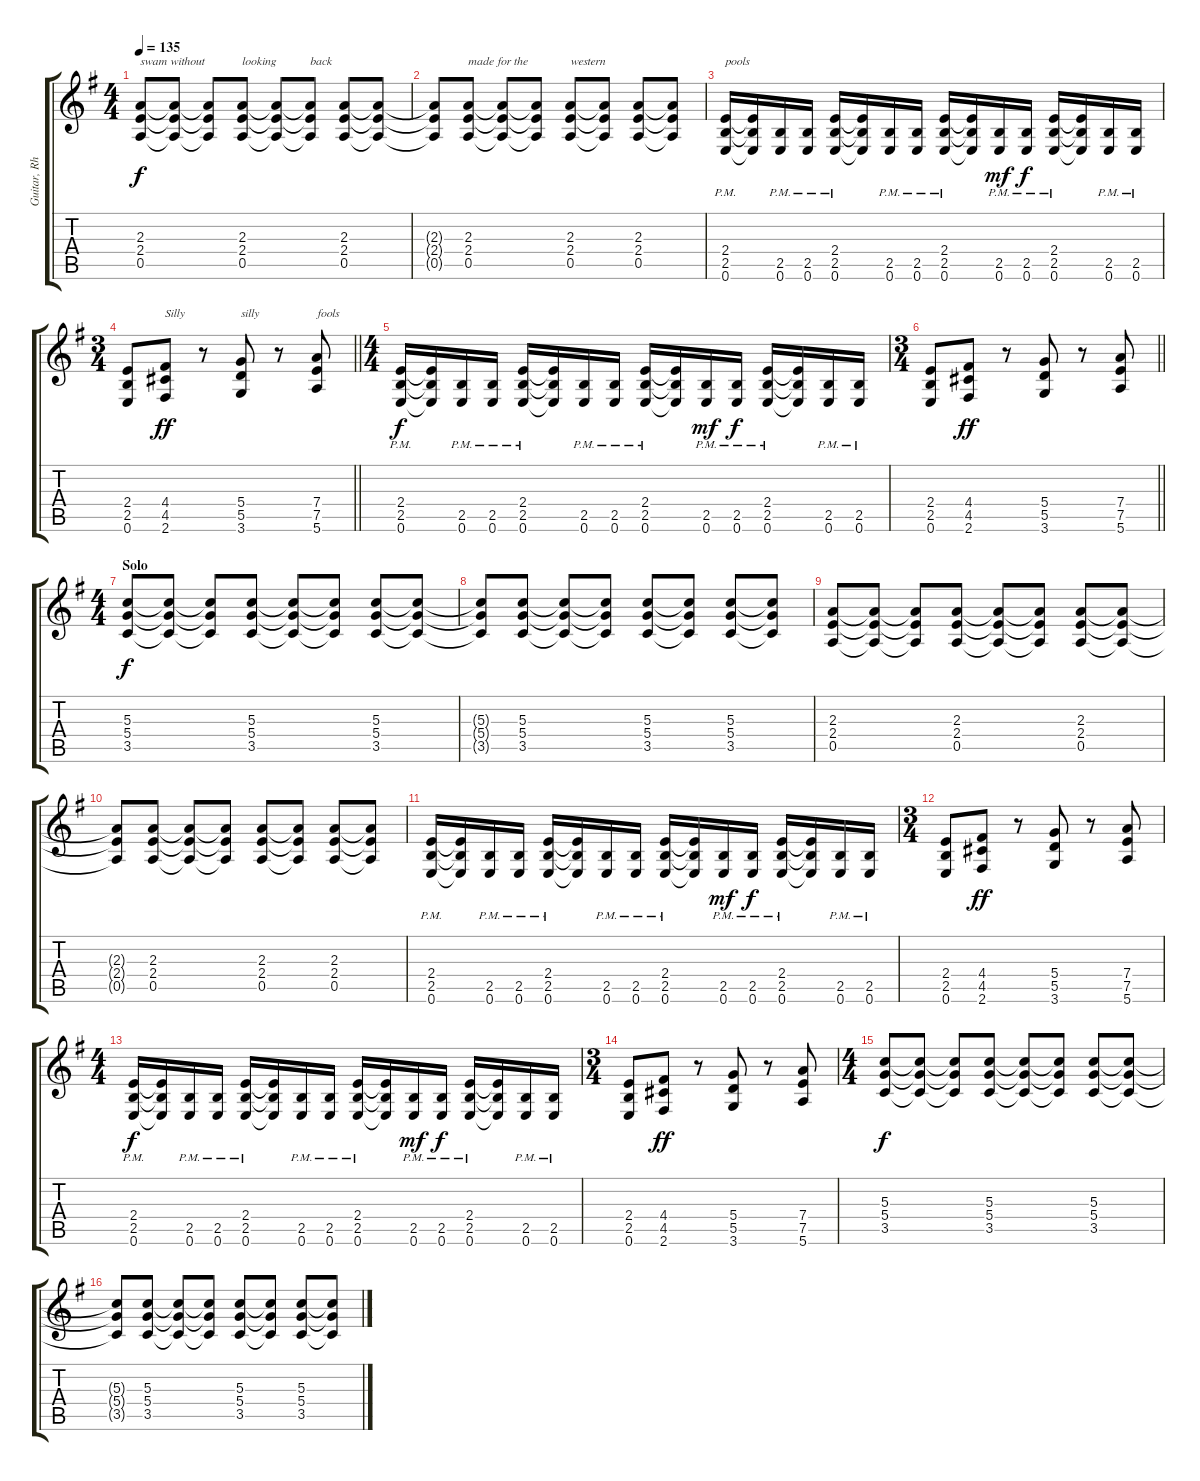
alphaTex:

\track ("Guitar, Rhythm" "Guitar, Rh") {instrument overdrivenguitar}
\staff {score tabs}
\tuning (E4 B3 G3 D3 A2 E2) {hide}
\ts (4 4)
\tempo 135
\clef g2
\ks g
(2.3 2.4 0.5).8{txt "swam without" dy f} (2.3{t} 2.4{t} 0.5{t}).8 (2.3{t} 2.4{t} 0.5{t}).8 (2.3 2.4 0.5).8{txt "looking"} (2.3{t} 2.4{t} 0.5{t}).8 (2.3{t} 2.4{t} 0.5{t}).8{txt "back"} (2.3 2.4 0.5).8 (2.3{t} 2.4{t} 0.5{t}).8 |
(2.3{t} 2.4{t} 0.5{t}).8 (2.3 2.4 0.5).8{txt "made for the"} (2.3{t} 2.4{t} 0.5{t}).8 (2.3{t} 2.4{t} 0.5{t}).8 (2.3 2.4 0.5).8{txt "western"} (2.3{t} 2.4{t} 0.5{t}).8 (2.3 2.4 0.5).8 (2.3{t} 2.4{t} 0.5{t}).8 |
(2.4{pm} 2.5{pm} 0.6{pm}).16{txt "pools"} (2.4{t} 2.5{t} 0.6{t}).16 (2.5{pm} 0.6{pm}).16 (2.5{pm} 0.6{pm}).16 (2.4{pm} 2.5{pm} 0.6{pm}).16 (2.4{t} 2.5{t} 0.6{t}).16 (2.5{pm} 0.6{pm}).16 (2.5{pm} 0.6{pm}).16 (2.4{pm} 2.5{pm} 0.6{pm}).16 (2.4{t} 2.5{t} 0.6{t}).16 (2.5{pm} 0.6{pm}).16{dy mf} (2.5{pm} 0.6{pm}).16{dy f} (2.4{pm} 2.5{pm} 0.6{pm}).16 (2.4{t} 2.5{t} 0.6{t}).16 (2.5{pm} 0.6{pm}).16 (2.5{pm} 0.6{pm}).16 |
\ts (3 4)
\barLineRight lightlight
(2.4 2.5 0.6).8 (4.4 4.5 2.6).8{txt "Silly" dy ff} r.8 (5.4 5.5 3.6).8{txt "silly"} r.8 (7.4 7.5 5.6).8{txt "fools"} |
\ts (4 4)
(2.4{pm} 2.5{pm} 0.6{pm}).16{dy f} (2.4{t} 2.5{t} 0.6{t}).16 (2.5{pm} 0.6{pm}).16 (2.5{pm} 0.6{pm}).16 (2.4{pm} 2.5{pm} 0.6{pm}).16 (2.4{t} 2.5{t} 0.6{t}).16 (2.5{pm} 0.6{pm}).16 (2.5{pm} 0.6{pm}).16 (2.4{pm} 2.5{pm} 0.6{pm}).16 (2.4{t} 2.5{t} 0.6{t}).16 (2.5{pm} 0.6{pm}).16{dy mf} (2.5{pm} 0.6{pm}).16{dy f} (2.4{pm} 2.5{pm} 0.6{pm}).16 (2.4{t} 2.5{t} 0.6{t}).16 (2.5{pm} 0.6{pm}).16 (2.5{pm} 0.6{pm}).16 |
\ts (3 4)
\barLineRight lightlight
(2.4 2.5 0.6).8 (4.4 4.5 2.6).8{dy ff} r.8 (5.4 5.5 3.6).8 r.8 (7.4 7.5 5.6).8 |
\ts (4 4)
\section ("" "Solo")
(5.3 5.4 3.5).8{dy f} (5.3{t} 5.4{t} 3.5{t}).8 (5.3{t} 5.4{t} 3.5{t}).8 (5.3 5.4 3.5).8 (5.3{t} 5.4{t} 3.5{t}).8 (5.3{t} 5.4{t} 3.5{t}).8 (5.3 5.4 3.5).8 (5.3{t} 5.4{t} 3.5{t}).8 |
(5.3{t} 5.4{t} 3.5{t}).8 (5.3 5.4 3.5).8 (5.3{t} 5.4{t} 3.5{t}).8 (5.3{t} 5.4{t} 3.5{t}).8 (5.3 5.4 3.5).8 (5.3{t} 5.4{t} 3.5{t}).8 (5.3 5.4 3.5).8 (5.3{t} 5.4{t} 3.5{t}).8 |
(2.3 2.4 0.5).8 (2.3{t} 2.4{t} 0.5{t}).8 (2.3{t} 2.4{t} 0.5{t}).8 (2.3 2.4 0.5).8 (2.3{t} 2.4{t} 0.5{t}).8 (2.3{t} 2.4{t} 0.5{t}).8 (2.3 2.4 0.5).8 (2.3{t} 2.4{t} 0.5{t}).8 |
(2.3{t} 2.4{t} 0.5{t}).8 (2.3 2.4 0.5).8 (2.3{t} 2.4{t} 0.5{t}).8 (2.3{t} 2.4{t} 0.5{t}).8 (2.3 2.4 0.5).8 (2.3{t} 2.4{t} 0.5{t}).8 (2.3 2.4 0.5).8 (2.3{t} 2.4{t} 0.5{t}).8 |
(2.4{pm} 2.5{pm} 0.6{pm}).16 (2.4{t} 2.5{t} 0.6{t}).16 (2.5{pm} 0.6{pm}).16 (2.5{pm} 0.6{pm}).16 (2.4{pm} 2.5{pm} 0.6{pm}).16 (2.4{t} 2.5{t} 0.6{t}).16 (2.5{pm} 0.6{pm}).16 (2.5{pm} 0.6{pm}).16 (2.4{pm} 2.5{pm} 0.6{pm}).16 (2.4{t} 2.5{t} 0.6{t}).16 (2.5{pm} 0.6{pm}).16{dy mf} (2.5{pm} 0.6{pm}).16{dy f} (2.4{pm} 2.5{pm} 0.6{pm}).16 (2.4{t} 2.5{t} 0.6{t}).16 (2.5{pm} 0.6{pm}).16 (2.5{pm} 0.6{pm}).16 |
\ts (3 4)
(2.4 2.5 0.6).8 (4.4 4.5 2.6).8{dy ff} r.8 (5.4 5.5 3.6).8 r.8 (7.4 7.5 5.6).8 |
\ts (4 4)
(2.4{pm} 2.5{pm} 0.6{pm}).16{dy f} (2.4{t} 2.5{t} 0.6{t}).16 (2.5{pm} 0.6{pm}).16 (2.5{pm} 0.6{pm}).16 (2.4{pm} 2.5{pm} 0.6{pm}).16 (2.4{t} 2.5{t} 0.6{t}).16 (2.5{pm} 0.6{pm}).16 (2.5{pm} 0.6{pm}).16 (2.4{pm} 2.5{pm} 0.6{pm}).16 (2.4{t} 2.5{t} 0.6{t}).16 (2.5{pm} 0.6{pm}).16{dy mf} (2.5{pm} 0.6{pm}).16{dy f} (2.4{pm} 2.5{pm} 0.6{pm}).16 (2.4{t} 2.5{t} 0.6{t}).16 (2.5{pm} 0.6{pm}).16 (2.5{pm} 0.6{pm}).16 |
\ts (3 4)
(2.4 2.5 0.6).8 (4.4 4.5 2.6).8{dy ff} r.8 (5.4 5.5 3.6).8 r.8 (7.4 7.5 5.6).8 |
\ts (4 4)
(5.3 5.4 3.5).8{dy f} (5.3{t} 5.4{t} 3.5{t}).8 (5.3{t} 5.4{t} 3.5{t}).8 (5.3 5.4 3.5).8 (5.3{t} 5.4{t} 3.5{t}).8 (5.3{t} 5.4{t} 3.5{t}).8 (5.3 5.4 3.5).8 (5.3{t} 5.4{t} 3.5{t}).8 |
(5.3{t} 5.4{t} 3.5{t}).8 (5.3 5.4 3.5).8 (5.3{t} 5.4{t} 3.5{t}).8 (5.3{t} 5.4{t} 3.5{t}).8 (5.3 5.4 3.5).8 (5.3{t} 5.4{t} 3.5{t}).8 (5.3 5.4 3.5).8 (5.3{t} 5.4{t} 3.5{t}).8
